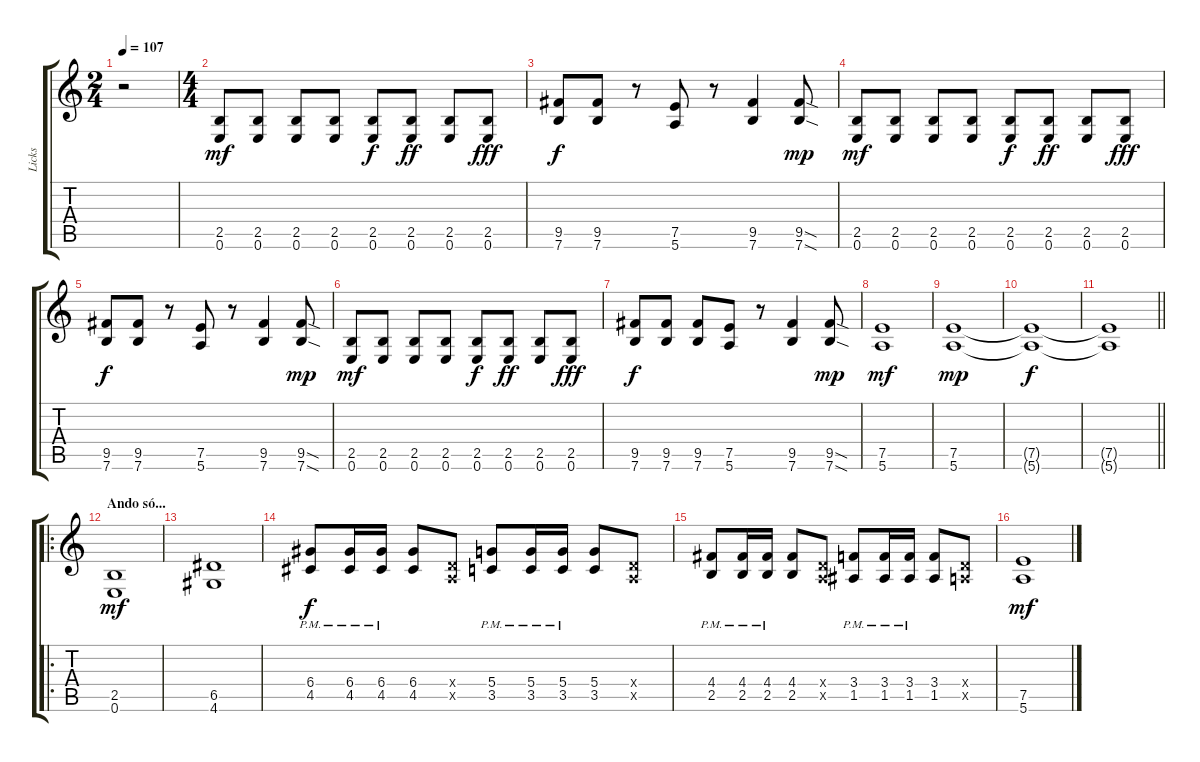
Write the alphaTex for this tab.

\track ("Licks" "Licks") {instrument overdrivenguitar}
\staff {score tabs}
\tuning (E4 B3 G3 D3 A2 E2) {hide}
\ts (2 4)
\tempo 107
\clef g2
\ks c
r.2{dy mf instrument overdrivenguitar} |
\ts (4 4)
(2.5 0.6).8 (2.5 0.6).8 (2.5 0.6).8 (2.5 0.6).8 (2.5 0.6).8{dy f} (2.5 0.6).8{dy ff} (2.5 0.6).8 (2.5 0.6).8{dy fff} |
(9.5 7.6).8{dy f} (9.5 7.6).8 r.8 (7.5 5.6).8 r.8 (9.5 7.6).4 (9.5{sod} 7.6{sod}).8{dy mp} |
(2.5 0.6).8{dy mf} (2.5 0.6).8 (2.5 0.6).8 (2.5 0.6).8 (2.5 0.6).8{dy f} (2.5 0.6).8{dy ff} (2.5 0.6).8 (2.5 0.6).8{dy fff} |
(9.5 7.6).8{dy f} (9.5 7.6).8 r.8 (7.5 5.6).8 r.8 (9.5 7.6).4 (9.5{sod} 7.6{sod}).8{dy mp} |
(2.5 0.6).8{dy mf} (2.5 0.6).8 (2.5 0.6).8 (2.5 0.6).8 (2.5 0.6).8{dy f} (2.5 0.6).8{dy ff} (2.5 0.6).8 (2.5 0.6).8{dy fff} |
(9.5 7.6).8{dy f} (9.5 7.6).8 (9.5 7.6).8 (7.5 5.6).8 r.8 (9.5 7.6).4 (9.5{sod} 7.6{sod}).8{dy mp} |
(7.5 5.6).1{dy mf} |
(7.5 5.6).1{dy mp} |
(7.5{t} 5.6{t}).1{dy f} |
\barLineRight lightlight
(7.5{t} 5.6{t}).1 |
\ro
\section ("" "Ando só...")
(2.5 0.6).1{dy mf} |
(6.5 4.6).1 |
(6.4{pm} 4.5{pm}).8{dy f} (6.4{pm} 4.5{pm}).16 (6.4{pm} 4.5{pm}).16 (6.4 4.5).8 (0.4{x} 0.5{x}).8 (5.4{pm} 3.5{pm}).8 (5.4{pm} 3.5{pm}).16 (5.4{pm} 3.5{pm}).16 (5.4 3.5).8 (0.4{x} 0.5{x}).8 |
(4.4{pm} 2.5{pm}).8 (4.4{pm} 2.5{pm}).16 (4.4{pm} 2.5{pm}).16 (4.4 2.5).8 (0.4{x} 0.5{x}).8 (3.4{pm} 1.5{pm}).8 (3.4{pm} 1.5{pm}).16 (3.4{pm} 1.5{pm}).16 (3.4 1.5).8 (0.4{x} 0.5{x}).8 |
(7.5 5.6).1{dy mf}
